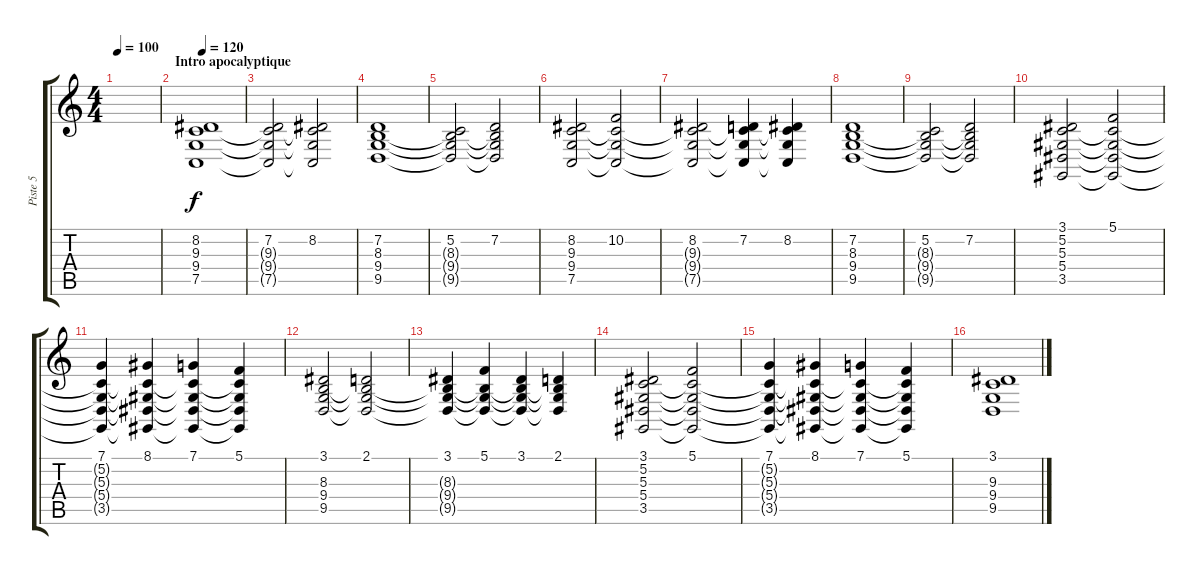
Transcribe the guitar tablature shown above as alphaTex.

\track ("Piste 5" "Piste 5") {instrument stringensemble2}
\staff {score tabs}
\tuning (C4 G3 Eb3 Bb2 F2 C2) {hide}
\ts (4 4)
\tempo 100
\clef g2
\ks c
|
\section ("" "Intro apocalyptique")
\tempo 120
(8.2 9.3 9.4 7.5).1{volume 11 instrument stringensemble1} |
(7.2 9.3{t} 9.4{t} 7.5{t}).2 (8.2 9.3{t} 9.4{t} 7.5{t}).2 |
(7.2 8.3 9.4 9.5).1 |
(5.2 8.3{t} 9.4{t} 9.5{t}).2 (7.2 8.3{t} 9.4{t} 9.5{t}).2 |
(8.2 9.3 9.4 7.5).2 (10.2 9.3{t} 9.4{t} 7.5{t}).2 |
(8.2 9.3{t} 9.4{t} 7.5{t}).2 (7.2 9.3{t} 9.4{t} 7.5{t}).4 (8.2 9.3{t} 9.4{t} 7.5{t}).4 |
(7.2 8.3 9.4 9.5).1 |
(5.2 8.3{t} 9.4{t} 9.5{t}).2 (7.2 8.3{t} 9.4{t} 9.5{t}).2 |
(3.1 5.2 5.3 5.4 3.5).2 (5.1 5.2{t} 5.3{t} 5.4{t} 3.5{t}).2 |
(7.1 5.2{t} 5.3{t} 5.4{t} 3.5{t}).4 (8.1 5.2{t} 5.3{t} 5.4{t} 3.5{t}).4 (7.1 5.2{t} 5.3{t} 5.4{t} 3.5{t}).4 (5.1 5.2{t} 5.3{t} 5.4{t} 3.5{t}).4 |
(3.1 8.3 9.4 9.5).2 (2.1 8.3{t} 9.4{t} 9.5{t}).2 |
(3.1 8.3{t} 9.4{t} 9.5{t}).4 (5.1 8.3{t} 9.4{t} 9.5{t}).4 (3.1 8.3{t} 9.4{t} 9.5{t}).4 (2.1 8.3{t} 9.4{t} 9.5{t}).4 |
(3.1 5.2 5.3 5.4 3.5).2 (5.1 5.2{t} 5.3{t} 5.4{t} 3.5{t}).2 |
(7.1 5.2{t} 5.3{t} 5.4{t} 3.5{t}).4 (8.1 5.2{t} 5.3{t} 5.4{t} 3.5{t}).4 (7.1 5.2{t} 5.3{t} 5.4{t} 3.5{t}).4 (5.1 5.2{t} 5.3{t} 5.4{t} 3.5{t}).4 |
(3.1 9.3 9.4 9.5).1
